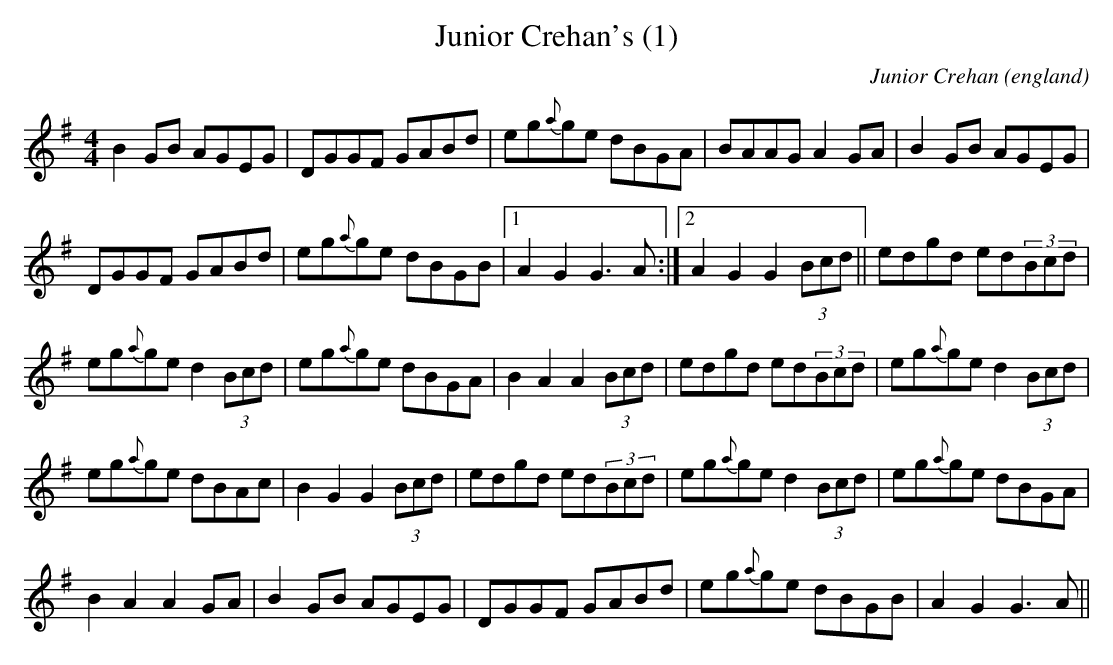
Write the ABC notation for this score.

X:1
T:Junior Crehan's (1)
O:england
M:4/4
L:1/8
C:Junior Crehan
K:G
B2GB AGEG | DGGF GABd | eg{a}ge dBGA | BAAG A2GA | B2GB AGEG |
DGGF GABd | eg{a}ge dBGB |1 A2G2 G3A :|2 A2G2 G2(3Bcd || edgd ed(3Bcd |
eg{a}ge d2(3Bcd | eg{a}ge dBGA | B2A2 A2(3Bcd | edgd ed(3Bcd | eg{a}ge d2(3Bcd |
eg{a}ge dBAc |  B2G2 G2(3Bcd | edgd ed(3Bcd | eg{a}ge d2(3Bcd | eg{a}ge dBGA |
B2A2 A2GA | B2GB AGEG | DGGF GABd | eg{a}ge dBGB | A2G2 G3A ||
